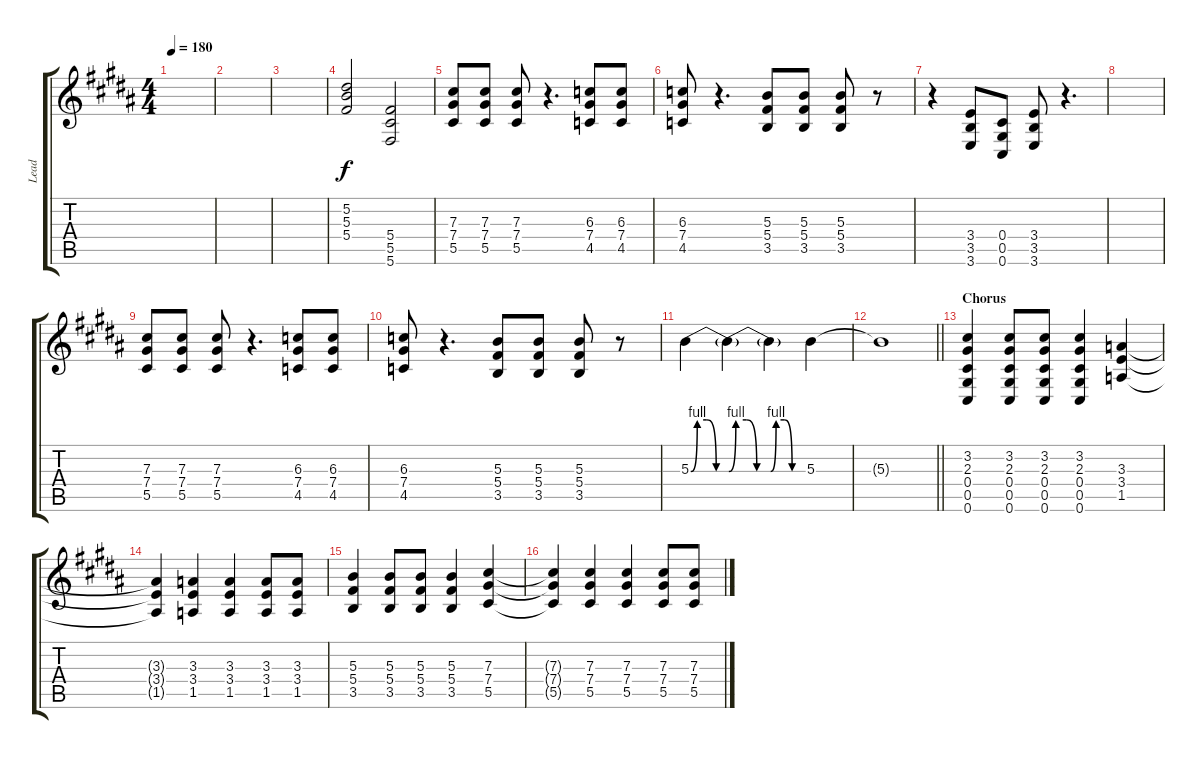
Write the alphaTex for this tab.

\track ("Lead" "Lead") {instrument overdrivenguitar}
\staff {score tabs}
\tuning (Eb4 Bb3 Gb3 Db3 Ab2 Db2) {hide}
\ts (4 4)
\tempo 180
\clef g2
\ks b
|
|
|
(5.2 5.3 5.4).2 (5.4 5.5 5.6).2 |
(7.3 7.4 5.5).8 (7.3 7.4 5.5).8 (7.3 7.4 5.5).8 r.4{d} (6.3 7.4 4.5).8 (6.3 7.4 4.5).8 |
(6.3 7.4 4.5).8 r.4{d} (5.3 5.4 3.5).8 (5.3 5.4 3.5).8 (5.3 5.4 3.5).8 r.8 |
r.4 (3.4 3.5 3.6).8 (0.4 0.5 0.6).8 (3.4 3.5 3.6).8 r.4{d} |
|
(7.3 7.4 5.5).8 (7.3 7.4 5.5).8 (7.3 7.4 5.5).8 r.4{d} (6.3 7.4 4.5).8 (6.3 7.4 4.5).8 |
(6.3 7.4 4.5).8 r.4{d} (5.3 5.4 3.5).8 (5.3 5.4 3.5).8 (5.3 5.4 3.5).8 r.8 |
5.3{be (custom 0 0 10 4 25 4 40 0 60 0)}.4 5.3{be (custom 0 0 10 4 25 4 40 0 60 0) t}.4 5.3{be (custom 0 0 10 4 25 4 40 0 60 0) t}.4 5.3.4 |
\barLineRight lightlight
5.3{t}.1 |
\section ("" "Chorus")
(3.2 2.3 0.4 0.5 0.6).4 (3.2 2.3 0.4 0.5 0.6).8 (3.2 2.3 0.4 0.5 0.6).8 (3.2 2.3 0.4 0.5 0.6).4 (3.3 3.4 1.5).4 |
(3.3{t} 3.4{t} 1.5{t}).4 (3.3 3.4 1.5).4 (3.3 3.4 1.5).4 (3.3 3.4 1.5).8 (3.3 3.4 1.5).8 |
(5.3 5.4 3.5).4 (5.3 5.4 3.5).8 (5.3 5.4 3.5).8 (5.3 5.4 3.5).4 (7.3 7.4 5.5).4 |
(7.3{t} 7.4{t} 5.5{t}).4 (7.3 7.4 5.5).4 (7.3 7.4 5.5).4 (7.3 7.4 5.5).8 (7.3 7.4 5.5).8
